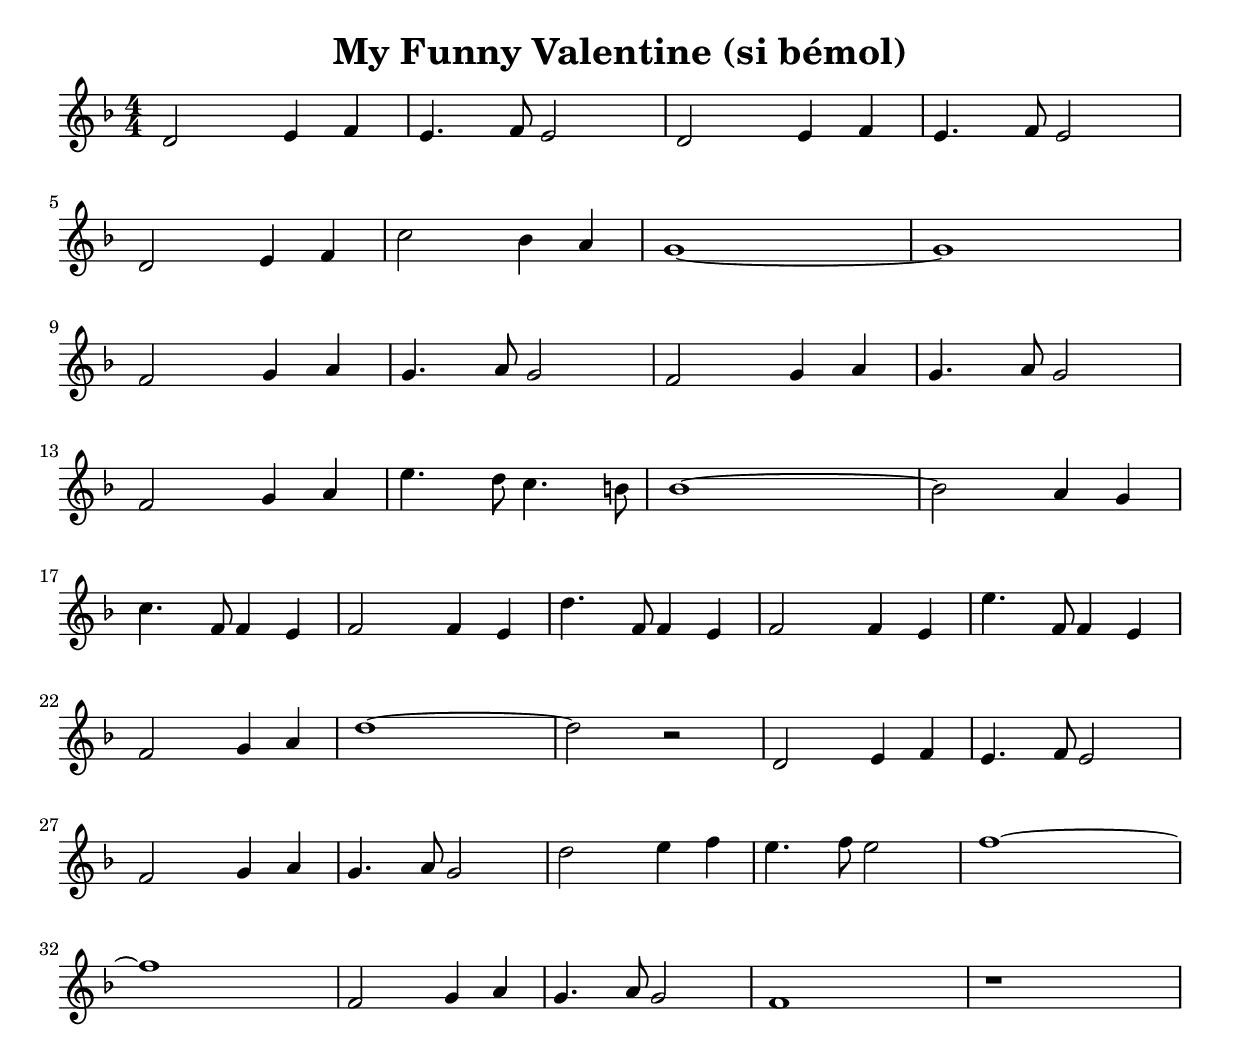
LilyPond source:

\version "2.18.2"	

noteCibleTransposition =   d  

ton = ""

indent = 0

melodie =  \relative c'{
  \key ees \major
  \numericTimeSignature
  \time 4/4
  c2 d4 ees | d4. ees8 d2 |  c2 d4 ees | d4. ees8 d2 |
  c2 d4 ees | bes'2 aes4 g | f1~ | f1 |
  ees2 f4 g | f4. g8 f2 | ees2 f4 g | f4. g8 f2 |
  ees2 f4 g | d'4. c8 bes4. a8 | aes1~ | aes2 g4 f |
  bes4. ees,8 ees4 d | ees2 ees4 d | c'4. ees,8 ees4 d | ees2 ees4 d | 
d'4. ees,8 ees4 d | ees2 f4 g | c1~ | c2 r2 | 
  c,2 d4 ees | d4. ees8 d2 |  ees2 f4 g | f4. g8 f2
  c'2 d4 ees | d4. ees8 d2 | ees1~ | ees1 |
  ees,2 f4 g | f4. g8 f2 | ees1 | r | 
}




\header {
  title = #(string-append "My Funny Valentine (si bémol)")
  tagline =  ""
  composer = ""
}



\score{
  <<
    \new Staff { 
      \transpose c \noteCibleTransposition {
      \melodie
      }
    }
  >>
  \layout{ \context {      \Score      proportionalNotationDuration = #(ly:make-moment 4 34    )   } }
}






